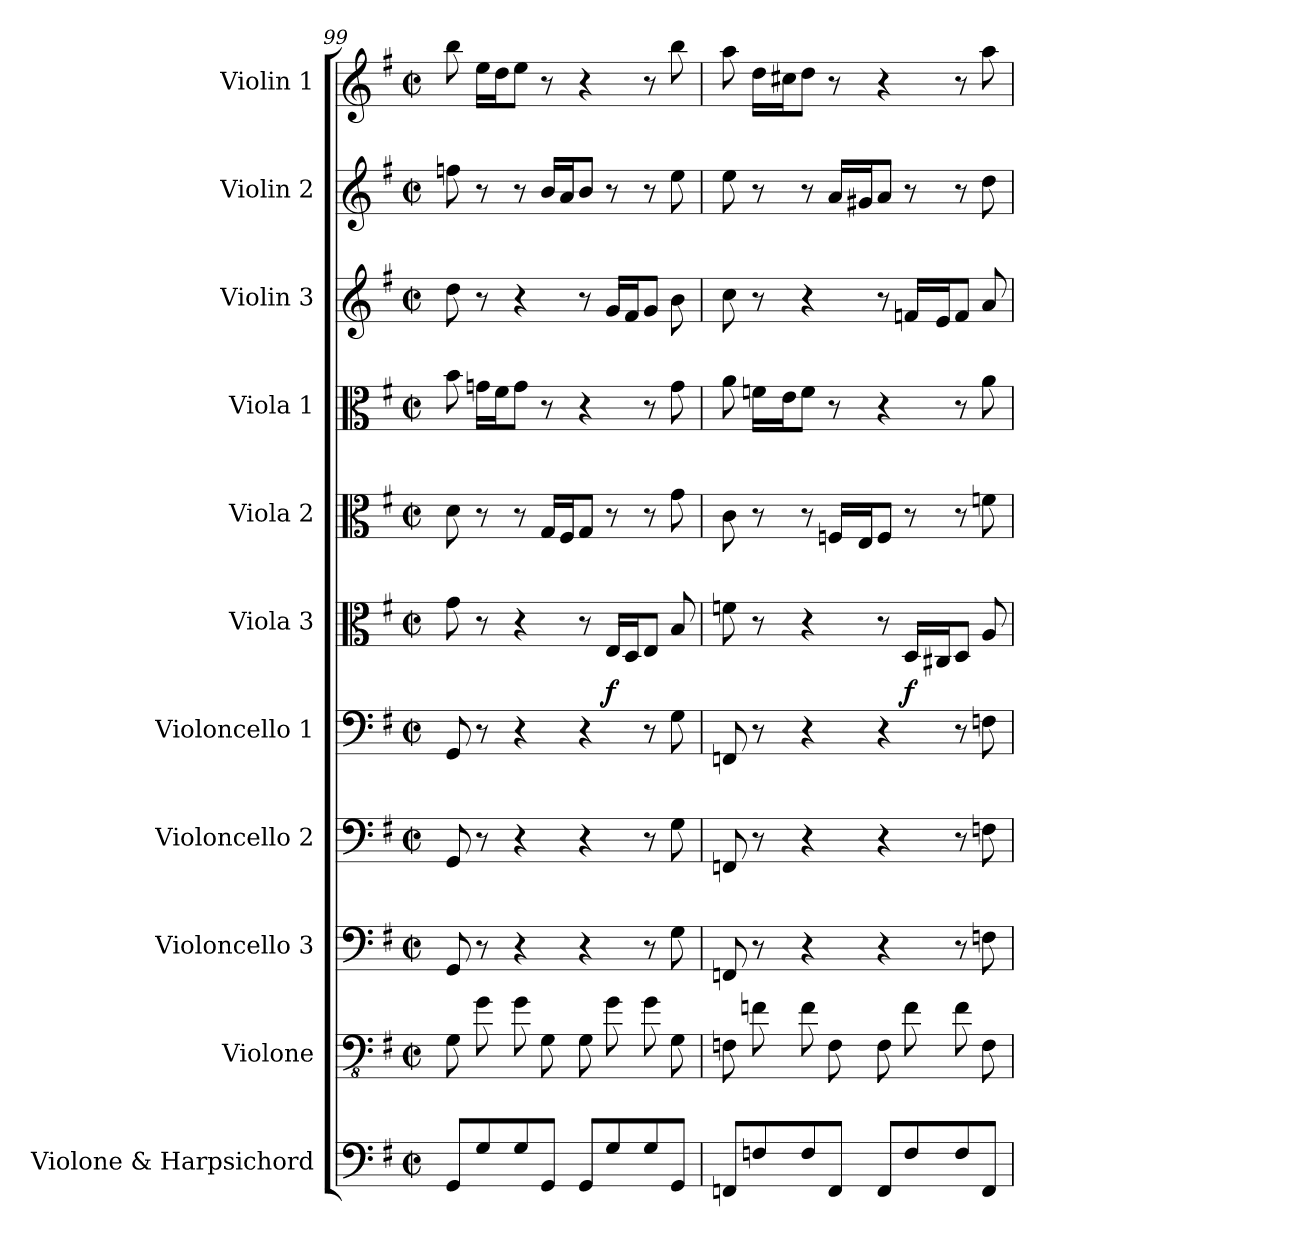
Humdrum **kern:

**kern	**kern	**kern	**kern	**kern	**kern	**dynam	**kern	**kern	**kern	**kern	**kern
*part11	*part10	*part9	*part8	*part7	*part6	*part6	*part5	*part4	*part3	*part2	*part1
*staff11	*staff10	*staff9	*staff8	*staff7	*staff6	*staff6	*staff5	*staff4	*staff3	*staff2	*staff1
*I"Violone &amp; Harpsichord	*I"Violone	*I"Violoncello 3	*I"Violoncello 2	*I"Violoncello 1	*I"Viola 3	*	*I"Viola 2	*I"Viola 1	*I"Violin 3	*I"Violin 2	*I"Violin 1
*I'Vne. &amp; Hch.	*I'Vne.	*I'Vc. 3	*I'Vc. 2	*I'Vc. 1	*I'Vla. 3	*	*I'Vla. 2	*I'Vla. 1	*I'Vln. 3	*I'Vln. 2	*I'Vln. 1
!!LO:LB:g=z
*clefF4	*clefFv4	*clefF4	*clefF4	*clefF4	*clefC3	*	*clefC3	*clefC3	*clefG2	*clefG2	*clefG2
*	*ITrd7c12	*	*	*	*	*	*	*	*	*	*
*k[f#]	*k[f#]	*k[f#]	*k[f#]	*k[f#]	*k[f#]	*	*k[f#]	*k[f#]	*k[f#]	*k[f#]	*k[f#]
*M4/4	*M4/4	*M4/4	*M4/4	*M4/4	*M4/4	*	*M4/4	*M4/4	*M4/4	*M4/4	*M4/4
*met(c|)	*met(c|)	*met(c|)	*met(c|)	*met(c|)	*met(c|)	*	*met(c|)	*met(c|)	*met(c|)	*met(c|)	*met(c|)
=99	=99	=99	=99	=99	=99	=99	=99	=99	=99	=99	=99
8GG/L	8GGG	8GG/	8GG/	8GG/	8g\	.	8d\	8b\	8dd\	8ffn\	8bb\
8G/	8GG	8r	8r	8r	8r	.	8r	16gn\LL	8r	8r	16ee\LL
.	.	.	.	.	.	.	.	16f#\J	.	.	16dd\J
8G/	8GG	4r	4r	4r	4r	.	8r	8g\J	4r	8r	8ee\J
8GG/J	8GGG	.	.	.	.	.	16G/LL	8r	.	16b/LL	8r
.	.	.	.	.	.	.	16F#/J	.	.	16a/J	.
8GG/L	8GGG	4r	4r	4r	8r	.	8G/J	4r	8r	8b/J	4r
!	!	!	!	!	!	!LO:DY:b	!	!	!	!	!
8G/	8GG	.	.	.	16E/LL	f	8r	.	16g/LL	8r	.
.	.	.	.	.	16D/J	.	.	.	16f#/J	.	.
8G/	8GG	8r	8r	8r	8E/J	.	8r	8r	8g/J	8r	8r
8GG/J	8GGG	8G\	8G\	8G\	8B/	.	8g\	8g\	8b\	8ee\	8bb\
!!LO:PB:g=z
=100	=100	=100	=100	=100	=100	=100	=100	=100	=100	=100	=100
8FFn/L	8FFFn	8FFn/	8FFn/	8FFn/	8fn\	.	8c\	8a\	8cc\	8ee\	8aa\
8Fn/	8FFn	8r	8r	8r	8r	.	8r	16fn\LL	8r	8r	16dd\LL
.	.	.	.	.	.	.	.	16e\J	.	.	16cc#X\J
8F/	8FF	4r	4r	4r	4r	.	8r	8f\J	4r	8r	8dd\J
8FF/J	8FFF	.	.	.	.	.	16Fn/LL	8r	.	16a/LL	8r
.	.	.	.	.	.	.	16E/J	.	.	16g#X/J	.
8FF/L	8FFF	4r	4r	4r	8r	.	8F/J	4r	8r	8a/J	4r
!	!	!	!	!	!	!LO:DY:b	!	!	!	!	!
8F/	8FF	.	.	.	16D/LL	f	8r	.	16fn/LL	8r	.
.	.	.	.	.	16C#X/J	.	.	.	16e/J	.	.
8F/	8FF	8r	8r	8r	8D/J	.	8r	8r	8f/J	8r	8r
8FF/J	8FFF	8Fn\	8Fn\	8Fn\	8A/	.	8fn\	8a\	8a/	8dd\	8aa\
=	=	=	=	=	=	=	=	=	=	=	=
*-	*-	*-	*-	*-	*-	*-	*-	*-	*-	*-	*-
